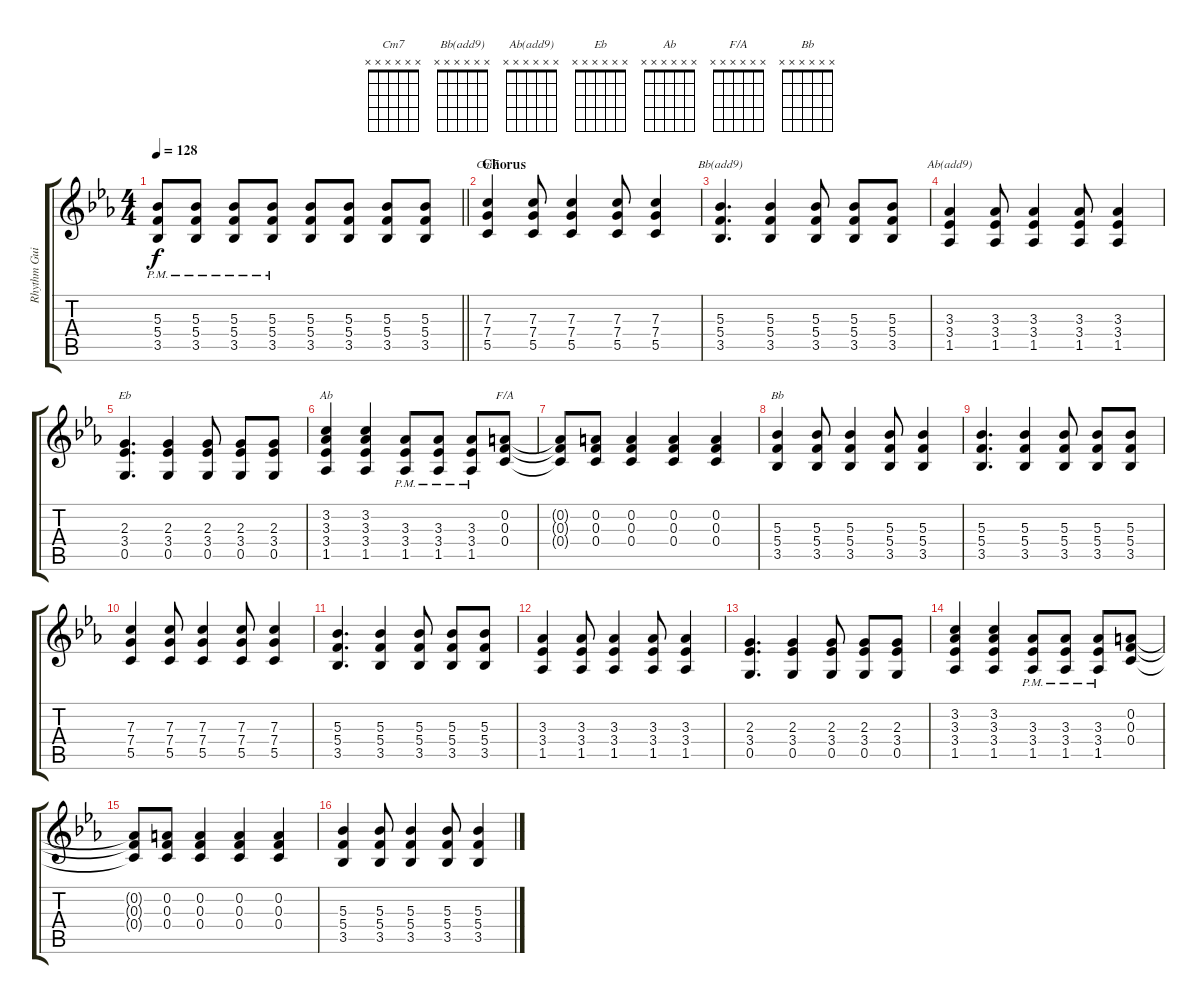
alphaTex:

\track ("Rhythm Guitar #1" "Rhythm Gui") {instrument distortionguitar}
\staff {score tabs}
\tuning (D4 A3 F3 C3 G2 D2) {hide}
\chord ("Cm7" x x x x x x)
\chord ("Bb(add9)" x x x x x x)
\chord ("Ab(add9)" x x x x x x)
\chord ("Eb" x x x x x x)
\chord ("Ab" x x x x x x)
\chord ("F/A" x x x x x x)
\chord ("Bb" x x x x x x)
\ts (4 4)
\tempo 128
\clef g2
\barLineRight lightlight
\ks eb
(5.3{pm} 5.4 3.5).8{dy f} (5.3{pm} 5.4 3.5).8 (5.3{pm} 5.4 3.5).8 (5.3{pm} 5.4 3.5).8 (5.3 5.4 3.5).8 (5.3 5.4 3.5).8 (5.3 5.4 3.5).8 (5.3 5.4 3.5).8 |
\section ("" "Chorus")
(7.3 7.4 5.5).4{ch "Cm7"} (7.3 7.4 5.5).8 (7.3 7.4 5.5).4 (7.3 7.4 5.5).8 (7.3 7.4 5.5).4 |
(5.3 5.4 3.5).4{d ch "Bb(add9)"} (5.3 5.4 3.5).4 (5.3 5.4 3.5).8 (5.3 5.4 3.5).8 (5.3 5.4 3.5).8 |
(3.3 3.4 1.5).4{ch "Ab(add9)"} (3.3 3.4 1.5).8 (3.3 3.4 1.5).4 (3.3 3.4 1.5).8 (3.3 3.4 1.5).4 |
(2.3 3.4 0.5).4{d ch "Eb"} (2.3 3.4 0.5).4 (2.3 3.4 0.5).8 (2.3 3.4 0.5).8 (2.3 3.4 0.5).8 |
(3.2 3.3 3.4 1.5).4{ch "Ab"} (3.2 3.3 3.4 1.5).4 (3.3 3.4{pm} 1.5).8 (3.3 3.4{pm} 1.5).8 (3.3 3.4{pm} 1.5).8 (0.2 0.3 0.4).8{ch "F/A"} |
(0.2{t} 0.3{t} 0.4{t}).8 (0.2 0.3 0.4).8 (0.2 0.3 0.4).4 (0.2 0.3 0.4).4 (0.2 0.3 0.4).4 |
(5.3 5.4 3.5).4{ch "Bb"} (5.3 5.4 3.5).8 (5.3 5.4 3.5).4 (5.3 5.4 3.5).8 (5.3 5.4 3.5).4 |
(5.3 5.4 3.5).4{d} (5.3 5.4 3.5).4 (5.3 5.4 3.5).8 (5.3 5.4 3.5).8 (5.3 5.4 3.5).8 |
(7.3 7.4 5.5).4 (7.3 7.4 5.5).8 (7.3 7.4 5.5).4 (7.3 7.4 5.5).8 (7.3 7.4 5.5).4 |
(5.3 5.4 3.5).4{d} (5.3 5.4 3.5).4 (5.3 5.4 3.5).8 (5.3 5.4 3.5).8 (5.3 5.4 3.5).8 |
(3.3 3.4 1.5).4 (3.3 3.4 1.5).8 (3.3 3.4 1.5).4 (3.3 3.4 1.5).8 (3.3 3.4 1.5).4 |
(2.3 3.4 0.5).4{d} (2.3 3.4 0.5).4 (2.3 3.4 0.5).8 (2.3 3.4 0.5).8 (2.3 3.4 0.5).8 |
(3.2 3.3 3.4 1.5).4 (3.2 3.3 3.4 1.5).4 (3.3 3.4{pm} 1.5).8 (3.3 3.4{pm} 1.5).8 (3.3 3.4{pm} 1.5).8 (0.2 0.3 0.4).8 |
(0.2{t} 0.3{t} 0.4{t}).8 (0.2 0.3 0.4).8 (0.2 0.3 0.4).4 (0.2 0.3 0.4).4 (0.2 0.3 0.4).4 |
(5.3 5.4 3.5).4 (5.3 5.4 3.5).8 (5.3 5.4 3.5).4 (5.3 5.4 3.5).8 (5.3 5.4 3.5).4
